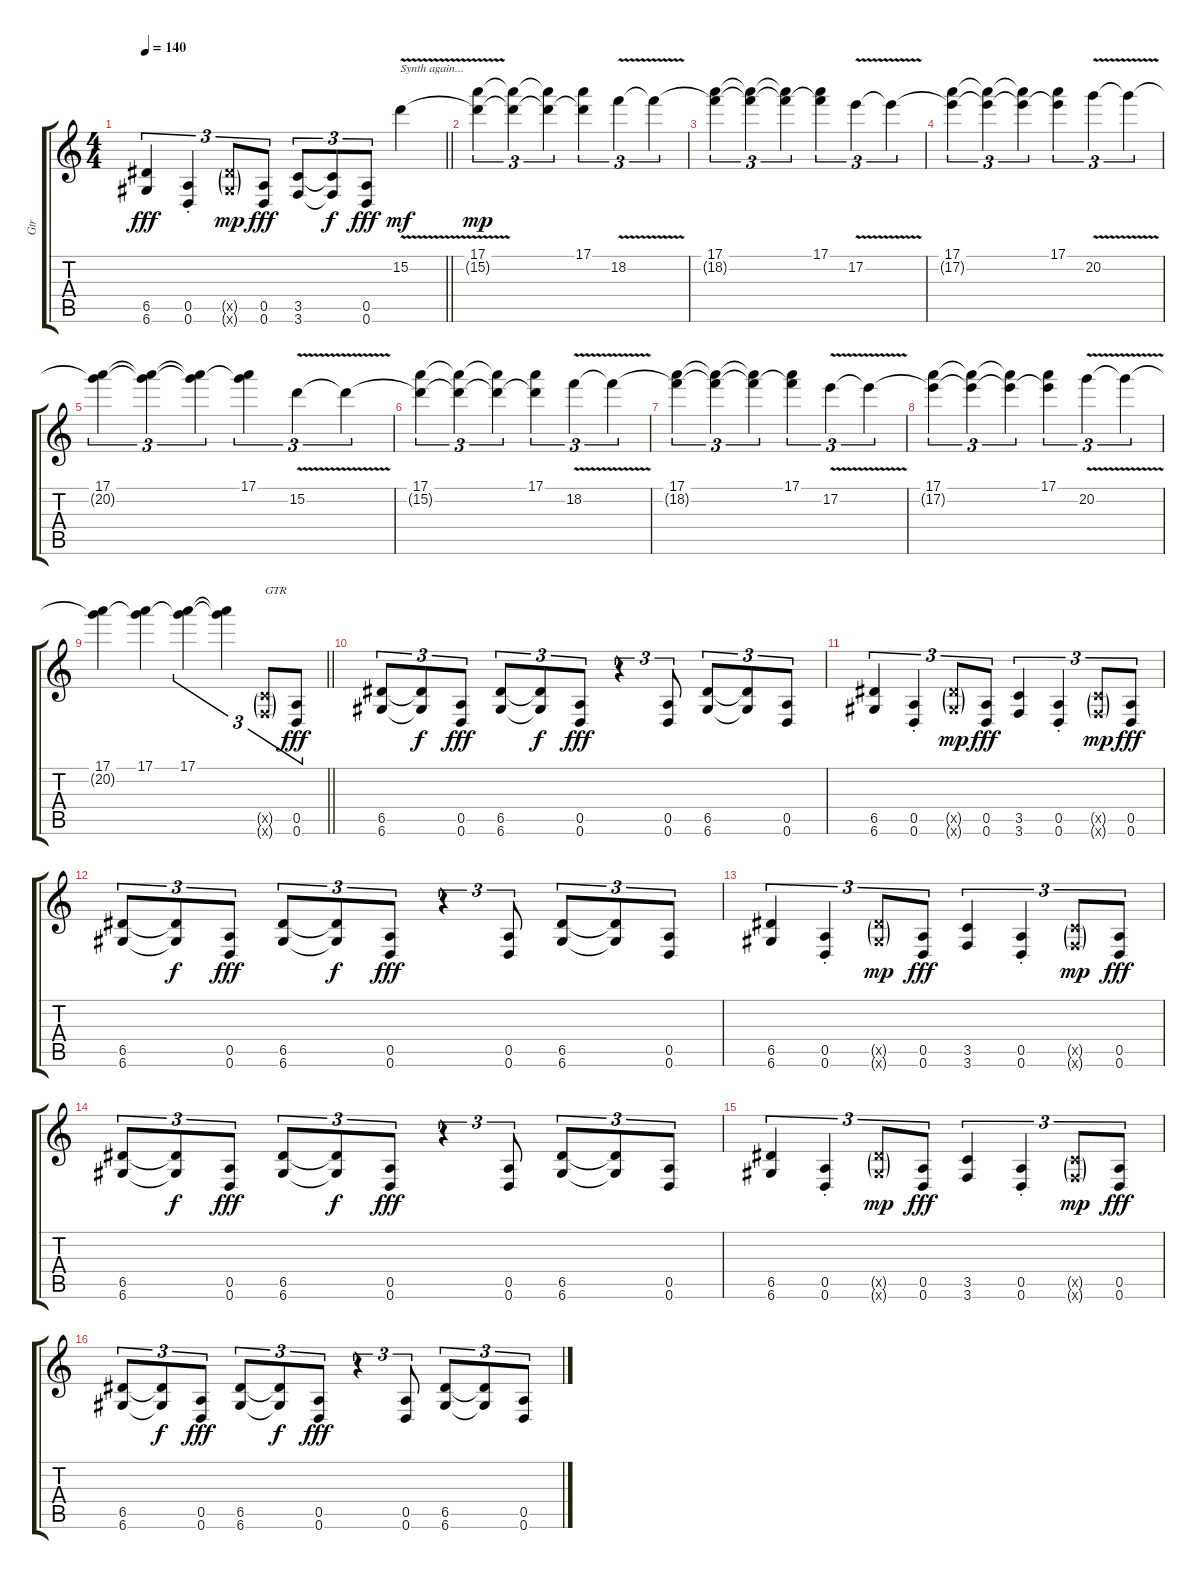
\track ("Gtr" "Gtr") {instrument overdrivenguitar}
\staff {score tabs}
\tuning (E4 B3 G3 D3 A2 D2) {hide}
\ts (4 4)
\tempo 140
\clef g2
\barLineRight lightlight
\ks c
(6.5 6.6).4{tu (3 2) dy fff} (0.5{st} 0.6{st}).4{tu (3 2)} (6.5{g x} 6.6{g x}).8{tu (3 2) dy mp} (0.5 0.6).8{tu (3 2) dy fff} (3.5 3.6).8{tu (3 2)} (3.5{t} 3.6{t}).8{tu (3 2) dy f} (0.5 0.6).8{tu (3 2) dy fff} 15.2{v}.4{txt "Synth again..." dy mf instrument choiraahs} |
\section ("" "")
(17.1 15.2{t}).4{tu (3 2) dy mp} (17.1{t} 15.2{t}).4{tu (3 2)} (17.1{t} 15.2{t}).4{tu (3 2)} (17.1 15.2{t}).4{tu (3 2)} 18.2{v}.4{tu (3 2)} 18.2{t}.4{tu (3 2)} |
(17.1 18.2{t}).4{tu (3 2)} (17.1{t} 18.2{t}).4{tu (3 2)} (17.1{t} 18.2{t}).4{tu (3 2)} (17.1 18.2{t}).4{tu (3 2)} 17.2{v}.4{tu (3 2)} 17.2{t}.4{tu (3 2)} |
(17.1 17.2{t}).4{tu (3 2)} (17.1{t} 17.2{t}).4{tu (3 2)} (17.1{t} 17.2{t}).4{tu (3 2)} (17.1 17.2{t}).4{tu (3 2)} 20.2{v}.4{tu (3 2)} 20.2{t}.4{tu (3 2)} |
(17.1 20.2{t}).4{tu (3 2)} (17.1{t} 20.2{t}).4{tu (3 2)} (17.1{t} 20.2{t}).4{tu (3 2)} (17.1 20.2{t}).4{tu (3 2)} 15.2{v}.4{tu (3 2)} 15.2{t}.4{tu (3 2)} |
(17.1 15.2{t}).4{tu (3 2)} (17.1{t} 15.2{t}).4{tu (3 2)} (17.1{t} 15.2{t}).4{tu (3 2)} (17.1 15.2{t}).4{tu (3 2)} 18.2{v}.4{tu (3 2)} 18.2{t}.4{tu (3 2)} |
(17.1 18.2{t}).4{tu (3 2)} (17.1{t} 18.2{t}).4{tu (3 2)} (17.1{t} 18.2{t}).4{tu (3 2)} (17.1 18.2{t}).4{tu (3 2)} 17.2{v}.4{tu (3 2)} 17.2{t}.4{tu (3 2)} |
(17.1 17.2{t}).4{tu (3 2)} (17.1{t} 17.2{t}).4{tu (3 2)} (17.1{t} 17.2{t}).4{tu (3 2)} (17.1 17.2{t}).4{tu (3 2)} 20.2{v}.4{tu (3 2)} 20.2{t}.4{tu (3 2)} |
\barLineRight lightlight
(17.1 20.2{t}).4 (17.1 20.2{t}).4 (17.1 20.2{t}).4{tu (3 2)} (17.1{t} 20.2{t}).4{tu (3 2)} (3.5{g x} 3.6{g x}).8{tu (3 2) txt "GTR" instrument overdrivenguitar} (0.5 0.6).8{tu (3 2) dy fff} |
\section ("" "")
(6.5 6.6).8{tu (3 2)} (6.5{t} 6.6{t}).8{tu (3 2) dy f} (0.5 0.6).8{tu (3 2) dy fff} (6.5 6.6).8{tu (3 2)} (6.5{t} 6.6{t}).8{tu (3 2) dy f} (0.5 0.6).8{tu (3 2) dy fff} r.4{tu (3 2)} (0.5 0.6).8{tu (3 2)} (6.5 6.6).8{tu (3 2)} (6.5{t} 6.6{t}).8{tu (3 2)} (0.5 0.6).8{tu (3 2)} |
(6.5 6.6).4{tu (3 2)} (0.5{st} 0.6{st}).4{tu (3 2)} (6.5{g x} 6.6{g x}).8{tu (3 2) dy mp} (0.5 0.6).8{tu (3 2) dy fff} (3.5 3.6).4{tu (3 2)} (0.5{st} 0.6{st}).4{tu (3 2)} (3.5{g x} 3.6{g x}).8{tu (3 2) dy mp} (0.5 0.6).8{tu (3 2) dy fff} |
(6.5 6.6).8{tu (3 2)} (6.5{t} 6.6{t}).8{tu (3 2) dy f} (0.5 0.6).8{tu (3 2) dy fff} (6.5 6.6).8{tu (3 2)} (6.5{t} 6.6{t}).8{tu (3 2) dy f} (0.5 0.6).8{tu (3 2) dy fff} r.4{tu (3 2)} (0.5 0.6).8{tu (3 2)} (6.5 6.6).8{tu (3 2)} (6.5{t} 6.6{t}).8{tu (3 2)} (0.5 0.6).8{tu (3 2)} |
(6.5 6.6).4{tu (3 2)} (0.5{st} 0.6{st}).4{tu (3 2)} (6.5{g x} 6.6{g x}).8{tu (3 2) dy mp} (0.5 0.6).8{tu (3 2) dy fff} (3.5 3.6).4{tu (3 2)} (0.5{st} 0.6{st}).4{tu (3 2)} (3.5{g x} 3.6{g x}).8{tu (3 2) dy mp} (0.5 0.6).8{tu (3 2) dy fff} |
(6.5 6.6).8{tu (3 2)} (6.5{t} 6.6{t}).8{tu (3 2) dy f} (0.5 0.6).8{tu (3 2) dy fff} (6.5 6.6).8{tu (3 2)} (6.5{t} 6.6{t}).8{tu (3 2) dy f} (0.5 0.6).8{tu (3 2) dy fff} r.4{tu (3 2)} (0.5 0.6).8{tu (3 2)} (6.5 6.6).8{tu (3 2)} (6.5{t} 6.6{t}).8{tu (3 2)} (0.5 0.6).8{tu (3 2)} |
(6.5 6.6).4{tu (3 2)} (0.5{st} 0.6{st}).4{tu (3 2)} (6.5{g x} 6.6{g x}).8{tu (3 2) dy mp} (0.5 0.6).8{tu (3 2) dy fff} (3.5 3.6).4{tu (3 2)} (0.5{st} 0.6{st}).4{tu (3 2)} (3.5{g x} 3.6{g x}).8{tu (3 2) dy mp} (0.5 0.6).8{tu (3 2) dy fff} |
(6.5 6.6).8{tu (3 2)} (6.5{t} 6.6{t}).8{tu (3 2) dy f} (0.5 0.6).8{tu (3 2) dy fff} (6.5 6.6).8{tu (3 2)} (6.5{t} 6.6{t}).8{tu (3 2) dy f} (0.5 0.6).8{tu (3 2) dy fff} r.4{tu (3 2)} (0.5 0.6).8{tu (3 2)} (6.5 6.6).8{tu (3 2)} (6.5{t} 6.6{t}).8{tu (3 2)} (0.5 0.6).8{tu (3 2)}
